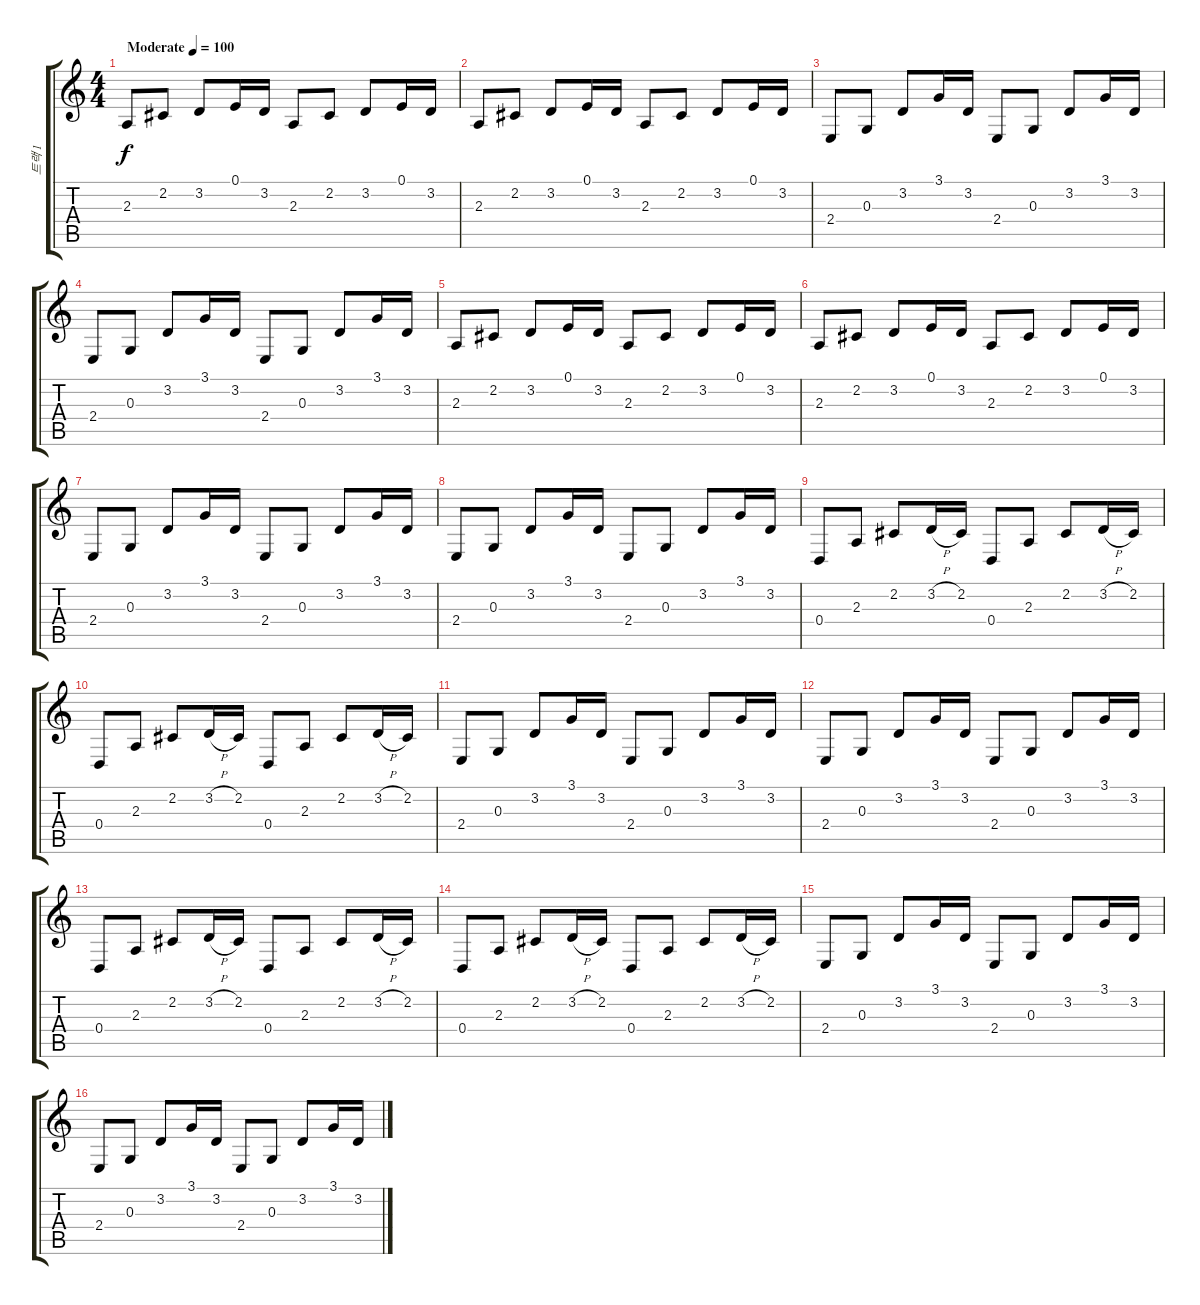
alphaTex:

\track ("트랙 1" "트랙 1") {instrument acousticgrandpiano}
\staff {score tabs}
\tuning (E4 B3 G3 D3 A2 E2) {hide}
\ts (4 4)
\tempo (100 "Moderate")
\clef g2
\ks c
2.3.8{dy f instrument acousticgrandpiano} 2.2.8 3.2.8 0.1.16 3.2.16 2.3.8 2.2.8 3.2.8 0.1.16 3.2.16 |
2.3.8 2.2.8 3.2.8 0.1.16 3.2.16 2.3.8 2.2.8 3.2.8 0.1.16 3.2.16 |
2.4.8 0.3.8 3.2.8 3.1.16 3.2.16 2.4.8 0.3.8 3.2.8 3.1.16 3.2.16 |
2.4.8 0.3.8 3.2.8 3.1.16 3.2.16 2.4.8 0.3.8 3.2.8 3.1.16 3.2.16 |
2.3.8 2.2.8 3.2.8 0.1.16 3.2.16 2.3.8 2.2.8 3.2.8 0.1.16 3.2.16 |
2.3.8 2.2.8 3.2.8 0.1.16 3.2.16 2.3.8 2.2.8 3.2.8 0.1.16 3.2.16 |
2.4.8 0.3.8 3.2.8 3.1.16 3.2.16 2.4.8 0.3.8 3.2.8 3.1.16 3.2.16 |
2.4.8 0.3.8 3.2.8 3.1.16 3.2.16 2.4.8 0.3.8 3.2.8 3.1.16 3.2.16 |
0.4.8 2.3.8 2.2.8 3.2{h}.16 2.2.16 0.4.8 2.3.8 2.2.8 3.2{h}.16 2.2.16 |
0.4.8 2.3.8 2.2.8 3.2{h}.16 2.2.16 0.4.8 2.3.8 2.2.8 3.2{h}.16 2.2.16 |
2.4.8 0.3.8 3.2.8 3.1.16 3.2.16 2.4.8 0.3.8 3.2.8 3.1.16 3.2.16 |
2.4.8 0.3.8 3.2.8 3.1.16 3.2.16 2.4.8 0.3.8 3.2.8 3.1.16 3.2.16 |
0.4.8 2.3.8 2.2.8 3.2{h}.16 2.2.16 0.4.8 2.3.8 2.2.8 3.2{h}.16 2.2.16 |
0.4.8 2.3.8 2.2.8 3.2{h}.16 2.2.16 0.4.8 2.3.8 2.2.8 3.2{h}.16 2.2.16 |
2.4.8 0.3.8 3.2.8 3.1.16 3.2.16 2.4.8 0.3.8 3.2.8 3.1.16 3.2.16 |
2.4.8 0.3.8 3.2.8 3.1.16 3.2.16 2.4.8 0.3.8 3.2.8 3.1.16 3.2.16
